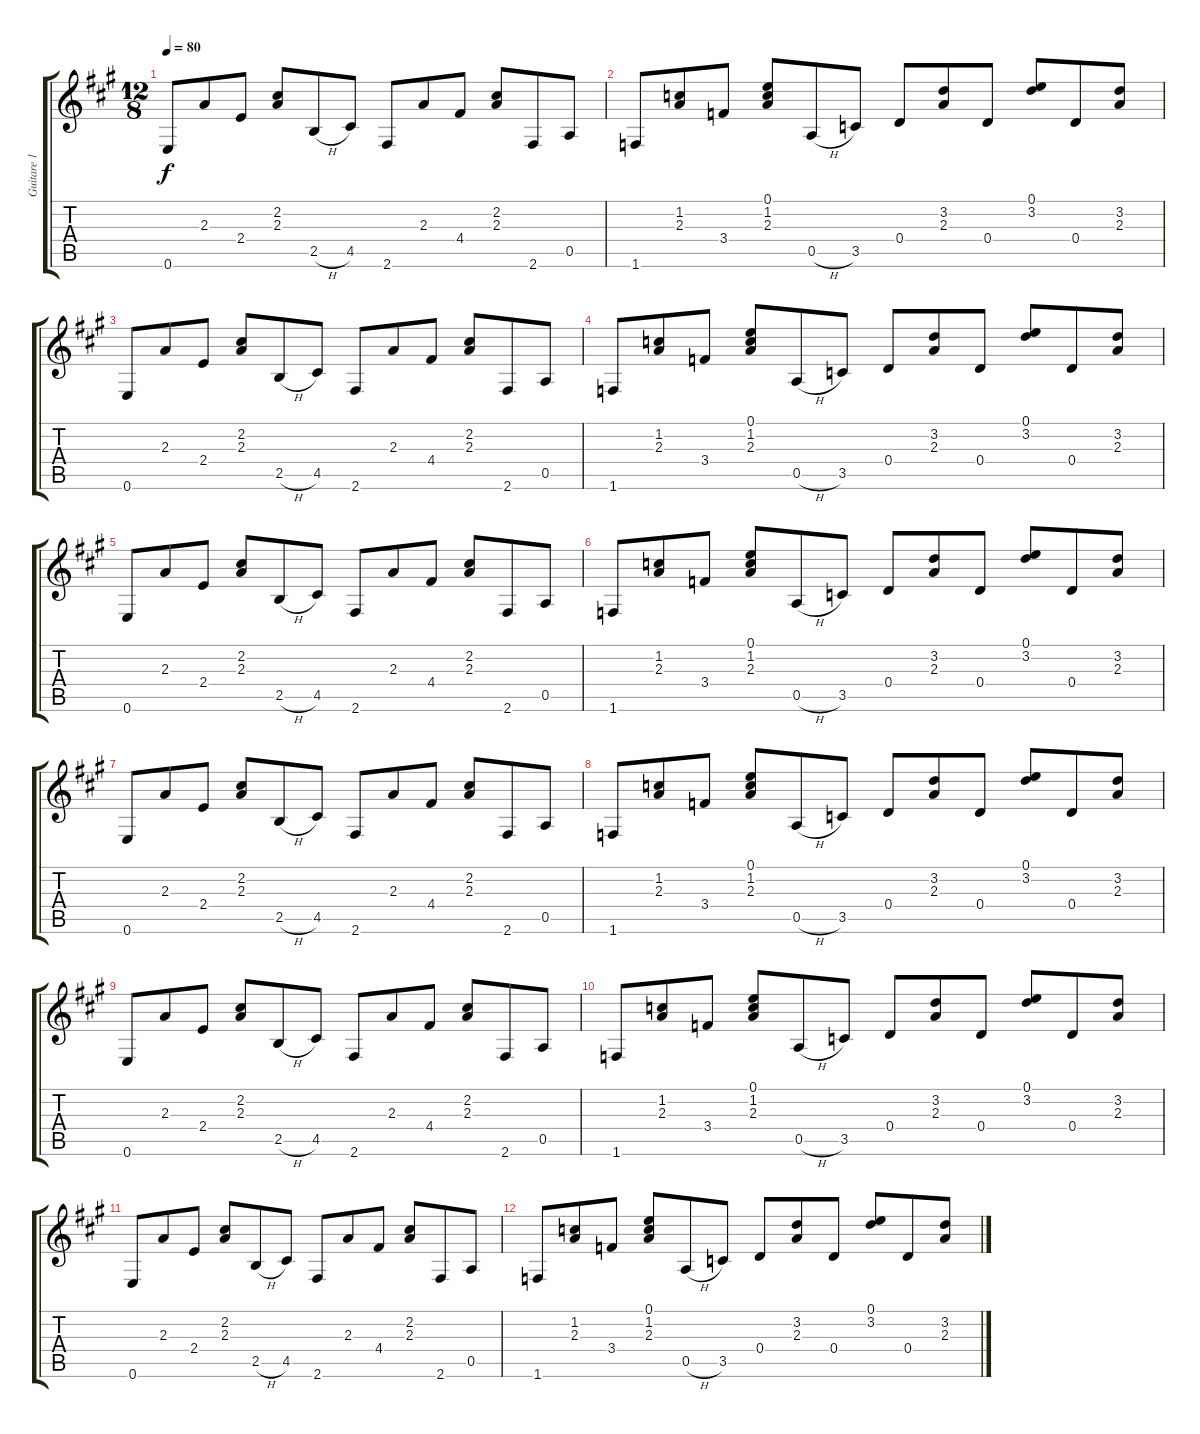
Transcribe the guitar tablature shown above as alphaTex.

\track ("Guitare 1" "Guitare 1") {instrument acousticguitarnylon}
\staff {score tabs}
\tuning (E4 B3 G3 D3 A2 E2) {hide}
\ts (12 8)
\tempo 80
\clef g2
\ks a
0.6.8{dy f} 2.3.8 2.4.8 (2.2 2.3).8 2.5{h}.8 4.5.8 2.6.8 2.3.8 4.4.8 (2.2 2.3).8 2.6.8 0.5.8 |
1.6.8 (1.2 2.3).8 3.4.8 (0.1 1.2 2.3).8 0.5{h}.8 3.5.8 0.4.8 (3.2 2.3).8 0.4.8 (0.1 3.2).8 0.4.8 (3.2 2.3).8 |
0.6.8 2.3.8 2.4.8 (2.2 2.3).8 2.5{h}.8 4.5.8 2.6.8 2.3.8 4.4.8 (2.2 2.3).8 2.6.8 0.5.8 |
1.6.8 (1.2 2.3).8 3.4.8 (0.1 1.2 2.3).8 0.5{h}.8 3.5.8 0.4.8 (3.2 2.3).8 0.4.8 (0.1 3.2).8 0.4.8 (3.2 2.3).8 |
0.6.8 2.3.8 2.4.8 (2.2 2.3).8 2.5{h}.8 4.5.8 2.6.8 2.3.8 4.4.8 (2.2 2.3).8 2.6.8 0.5.8 |
1.6.8 (1.2 2.3).8 3.4.8 (0.1 1.2 2.3).8 0.5{h}.8 3.5.8 0.4.8 (3.2 2.3).8 0.4.8 (0.1 3.2).8 0.4.8 (3.2 2.3).8 |
0.6.8 2.3.8 2.4.8 (2.2 2.3).8 2.5{h}.8 4.5.8 2.6.8 2.3.8 4.4.8 (2.2 2.3).8 2.6.8 0.5.8 |
1.6.8 (1.2 2.3).8 3.4.8 (0.1 1.2 2.3).8 0.5{h}.8 3.5.8 0.4.8 (3.2 2.3).8 0.4.8 (0.1 3.2).8 0.4.8 (3.2 2.3).8 |
0.6.8 2.3.8 2.4.8 (2.2 2.3).8 2.5{h}.8 4.5.8 2.6.8 2.3.8 4.4.8 (2.2 2.3).8 2.6.8 0.5.8 |
1.6.8 (1.2 2.3).8 3.4.8 (0.1 1.2 2.3).8 0.5{h}.8 3.5.8 0.4.8 (3.2 2.3).8 0.4.8 (0.1 3.2).8 0.4.8 (3.2 2.3).8 |
0.6.8 2.3.8 2.4.8 (2.2 2.3).8 2.5{h}.8 4.5.8 2.6.8 2.3.8 4.4.8 (2.2 2.3).8 2.6.8 0.5.8 |
1.6.8 (1.2 2.3).8 3.4.8 (0.1 1.2 2.3).8 0.5{h}.8 3.5.8 0.4.8 (3.2 2.3).8 0.4.8 (0.1 3.2).8 0.4.8 (3.2 2.3).8
